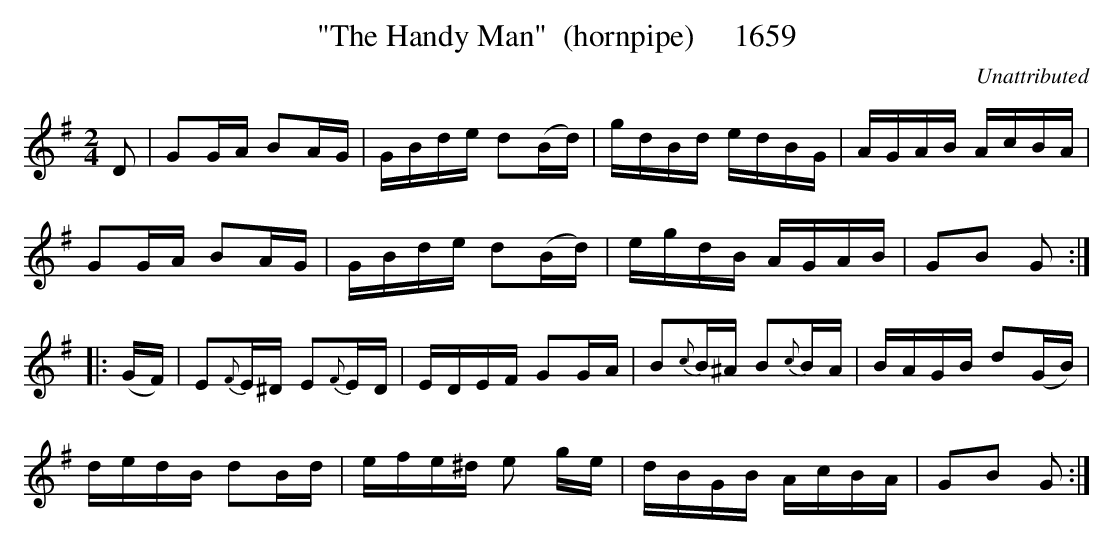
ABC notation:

X:1
T:"The Handy Man"  (hornpipe)     1659
C:Unattributed
BRENNAN July 2003 (HTTP://WWW.SOSYOURMOM.COM)
M:2/4
L:1/16
K:G
D2|G2GA B2AG|GBde d2(Bd)|gdBd edBG|AGAB AcBA|
G2GA B2AG|GBde d2(Bd)|egdB AGAB|G2B2 G2:|
|:(GF)|E2{F}E^D E2{F}ED|EDEF G2GA|B2{c}B^A B2{c}BA|BAGB d2(GB)|
dedB d2Bd|efe^d e2 ge|dBGB AcBA|G2B2 G2:|
